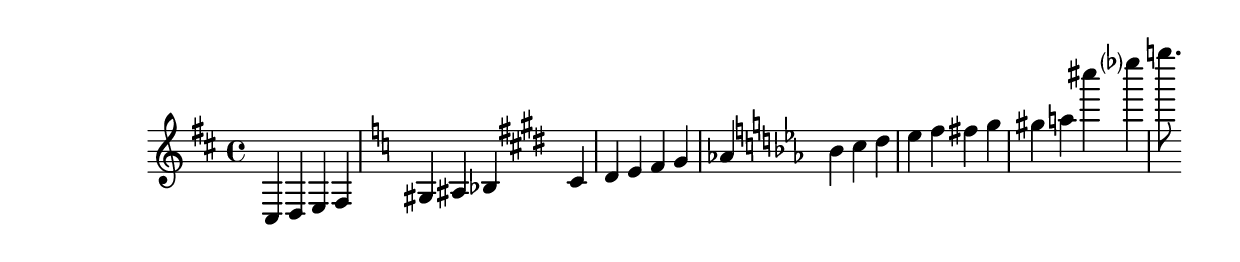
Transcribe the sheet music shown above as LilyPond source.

\version "2.18.2"

\book {
  \header {
  }
  
  \new Staff = Staff \with { } 
  \context Staff = Staff {
    \relative c {
      \key d \major
      cis4 d e fis
      \key a \minor
      gis ais bes
      \key cis \minor
      cis dis e fis gis aes
      \key ees \major
      bes c d ees f fis g gis a
      %{accidental flags%}
      cis'! ees? g!8.
    }
  }
}